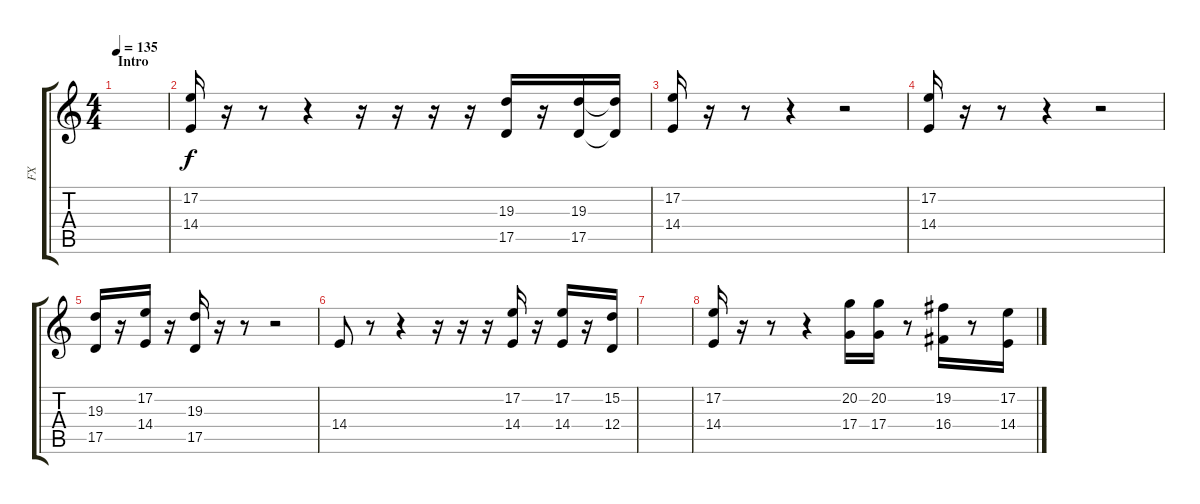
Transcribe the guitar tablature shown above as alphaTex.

\track ("FX" "FX") {instrument stringensemble1}
\staff {score tabs}
\tuning (E4 B3 G3 D3 A2 E2) {hide}
\ts (4 4)
\section ("" "Intro")
\tempo 135
\clef g2
\ks c
|
(17.2 14.4).16 r.16 r.8 r.4 r.16 r.16 r.16 r.16 (19.3 17.5).16 r.16 (19.3 17.5).16 (19.3{t} 17.5{t}).16 |
(17.2 14.4).16 r.16 r.8 r.4 r.2 |
(17.2 14.4).16 r.16 r.8 r.4 r.2 |
(19.3 17.5).16 r.16 (17.2 14.4).16 r.16 (19.3 17.5).16 r.16 r.8 r.2 |
14.4.8 r.8 r.4 r.16 r.16 r.16 (17.2 14.4).16 r.16 (17.2 14.4).16 r.16 (15.2 12.4).16 |
|
(17.2 14.4).16 r.16 r.8 r.4 (20.2 17.4).16 (20.2 17.4).16 r.8 (19.2 16.4).16 r.8 (17.2 14.4).16
